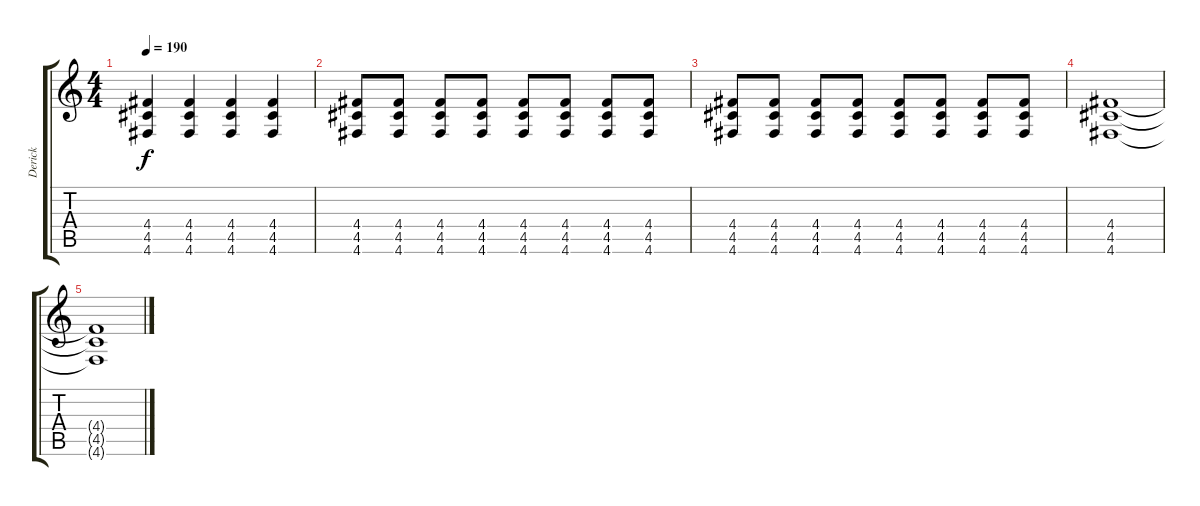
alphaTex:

\track ("Derick" "Derick") {instrument overdrivenguitar}
\staff {score tabs}
\tuning (E4 B3 G3 D3 A2 D2) {hide}
\ts (4 4)
\tempo 190
\clef g2
\ks c
(4.4 4.5 4.6).4{dy f} (4.4 4.5 4.6).4 (4.4 4.5 4.6).4 (4.4 4.5 4.6).4 |
(4.4 4.5 4.6).8 (4.4 4.5 4.6).8 (4.4 4.5 4.6).8 (4.4 4.5 4.6).8 (4.4 4.5 4.6).8 (4.4 4.5 4.6).8 (4.4 4.5 4.6).8 (4.4 4.5 4.6).8 |
(4.4 4.5 4.6).8 (4.4 4.5 4.6).8 (4.4 4.5 4.6).8 (4.4 4.5 4.6).8 (4.4 4.5 4.6).8 (4.4 4.5 4.6).8 (4.4 4.5 4.6).8 (4.4 4.5 4.6).8 |
(4.4 4.5 4.6).1 |
(4.4{t} 4.5{t} 4.6{t}).1
